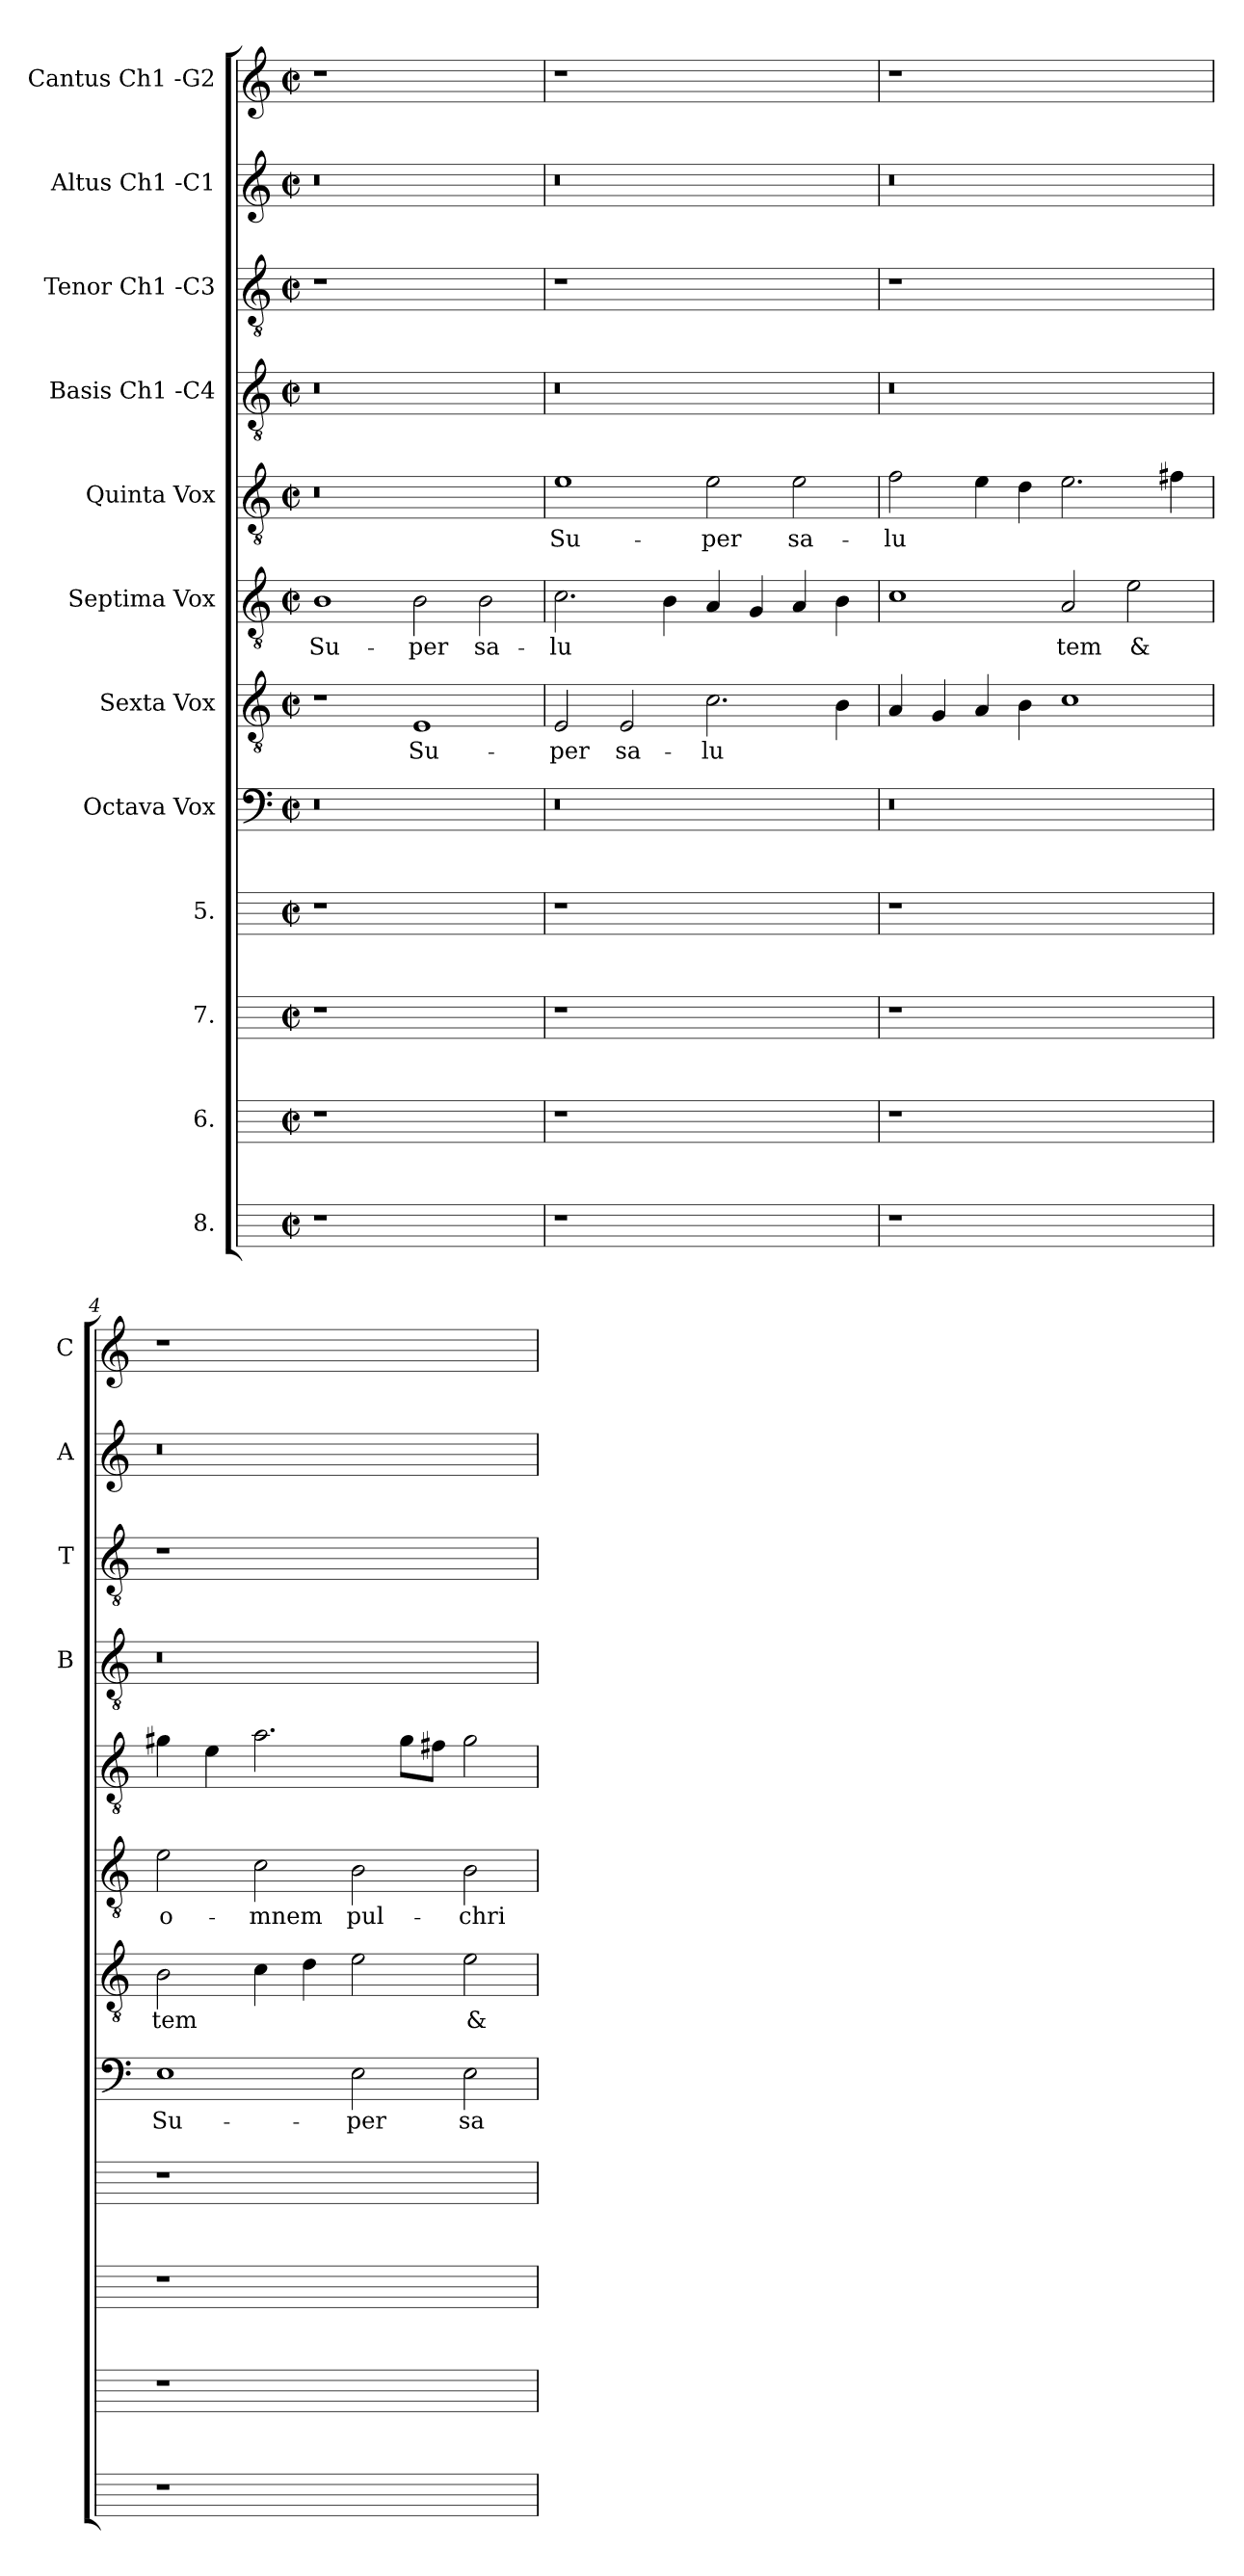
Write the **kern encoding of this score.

**kern	**kern	**kern	**kern	**kern	**text	**kern	**text	**kern	**text	**kern	**text	**kern	**kern	**kern	**kern
*part12	*part11	*part10	*part9	*part8	*part8	*part7	*part7	*part6	*part6	*part5	*part5	*part4	*part3	*part2	*part1
*staff12	*staff11	*staff10	*staff9	*staff8	*staff8	*staff7	*staff7	*staff6	*staff6	*staff5	*staff5	*staff4	*staff3	*staff2	*staff1
*I"8.	*I"6.	*I"7.	*I"5.	*I"Octava  Vox	*	*I"Sexta  Vox	*	*I"Septima  Vox	*	*I"Quinta  Vox	*	*I"Basis  Ch1 -C4	*I"Tenor  Ch1 -C3	*I"Altus  Ch1 -C1	*I"Cantus  Ch1 -G2
*	*	*	*	*	*	*	*	*	*	*	*	*I'B	*I'T	*I'A	*I'C
!!LO:PB:g=z
*stria5	*stria5	*stria5	*stria5	*stria5	*	*stria5	*	*stria5	*	*stria5	*	*stria5	*stria5	*stria5	*stria5
*	*	*	*	*clefF4	*	*clefGv2	*	*clefGv2	*	*clefGv2	*	*clefGv2	*clefGv2	*clefG2	*clefG2
*k[]	*k[]	*k[]	*k[]	*k[]	*	*k[]	*	*k[]	*	*k[]	*	*k[]	*k[]	*k[]	*k[]
*C:	*C:	*C:	*C:	*C:	*	*C:	*	*C:	*	*C:	*	*C:	*C:	*C:	*C:
*M2/2	*M2/2	*M2/2	*M2/2	*M2/2	*	*M2/2	*	*M2/2	*	*M2/2	*	*M2/2	*M2/2	*M2/2	*M2/2
*met(c|)	*met(c|)	*met(c|)	*met(c|)	*met(c|)	*	*met(c|)	*	*met(c|)	*	*met(c|)	*	*met(c|)	*met(c|)	*met(c|)	*met(c|)
=1	=1	=1	=1	=1	=1	=1	=1	=1	=1	=1	=1	=1	=1	=1	=1
!	!	!	!	!	!	!	!	!	!LO:LY:b:cj	!	!	!	!	!	!
1r	1r	1r	1r	0r	.	1r	.	1B	Su-	0r	.	0r	1r	0r	1r
!	!	!	!	!	!	!	!LO:LY:b:cj	!	!LO:LY:b:cj	!	!	!	!	!	!
1ryy	1ryy	1ryy	1ryy	.	.	1E	Su-	2B\	-per	.	.	.	1ryy	.	1ryy
!	!	!	!	!	!	!	!	!	!LO:LY:b:cj	!	!	!	!	!	!
.	.	.	.	.	.	.	.	2B\	sa-	.	.	.	.	.	.
=2	=2	=2	=2	=2	=2	=2	=2	=2	=2	=2	=2	=2	=2	=2	=2
!	!	!	!	!	!	!	!LO:LY:b:cj	!	!LO:LY:b:cj	!	!LO:LY:b:cj	!	!	!	!
1r	1r	1r	1r	0r	.	2E/	-per	2.c\	-lu-	1e	Su-	0r	1r	0r	1r
!	!	!	!	!	!	!	!LO:LY:b:cj	!	!	!	!	!	!	!	!
.	.	.	.	.	.	2E/	sa-	.	.	.	.	.	.	.	.
!	!	!	!	!	!	!	!	!	!LO:LY:b:cj	!	!	!	!	!	!
.	.	.	.	.	.	.	.	4B\	--	.	.	.	.	.	.
!	!	!	!	!	!	!	!LO:LY:b:cj	!	!LO:LY:b:cj	!	!LO:LY:b:cj	!	!	!	!
1ryy	1ryy	1ryy	1ryy	.	.	2.c\	-lu-	4A/	--	2e\	-per	.	1ryy	.	1ryy
!	!	!	!	!	!	!	!	!	!LO:LY:b:cj	!	!	!	!	!	!
.	.	.	.	.	.	.	.	4G/	--	.	.	.	.	.	.
!	!	!	!	!	!	!	!	!	!LO:LY:b:cj	!	!LO:LY:b:cj	!	!	!	!
.	.	.	.	.	.	.	.	4A/	--	2e\	sa-	.	.	.	.
!	!	!	!	!	!	!	!LO:LY:b:cj	!	!LO:LY:b:cj	!	!	!	!	!	!
.	.	.	.	.	.	4B\	--	4B\	--	.	.	.	.	.	.
=3	=3	=3	=3	=3	=3	=3	=3	=3	=3	=3	=3	=3	=3	=3	=3
!	!	!	!	!	!	!	!LO:LY:b:cj	!	!LO:LY:b:cj	!	!LO:LY:b:cj	!	!	!	!
1r	1r	1r	1r	0r	.	4A/	--	1c	--	2f\	-lu-	0r	1r	0r	1r
!	!	!	!	!	!	!	!LO:LY:b:cj	!	!	!	!	!	!	!	!
.	.	.	.	.	.	4G/	--	.	.	.	.	.	.	.	.
!	!	!	!	!	!	!	!LO:LY:b:cj	!	!	!	!LO:LY:b:cj	!	!	!	!
.	.	.	.	.	.	4A/	--	.	.	4e\	--	.	.	.	.
!	!	!	!	!	!	!	!LO:LY:b:cj	!	!	!	!LO:LY:b:cj	!	!	!	!
.	.	.	.	.	.	4B\	--	.	.	4d\	--	.	.	.	.
!	!	!	!	!	!	!	!LO:LY:b:cj	!	!LO:LY:b:cj	!	!LO:LY:b:cj	!	!	!	!
1ryy	1ryy	1ryy	1ryy	.	.	1c	--	2A/	-tem	2.e\	--	.	1ryy	.	1ryy
!	!	!	!	!	!	!	!	!	!LO:LY:b:cj	!	!	!	!	!	!
.	.	.	.	.	.	.	.	2e\	&	.	.	.	.	.	.
!	!	!	!	!	!	!	!	!	!	!	!LO:LY:b:cj	!	!	!	!
.	.	.	.	.	.	.	.	.	.	4f#X\	--	.	.	.	.
=4	=4	=4	=4	=4	=4	=4	=4	=4	=4	=4	=4	=4	=4	=4	=4
!	!	!	!	!	!LO:LY:b:cj	!	!LO:LY:b:cj	!	!LO:LY:b:cj	!	!LO:LY:b:cj	!	!	!	!
1r	1r	1r	1r	1E	Su-	2B\	-tem	2e\	o-	4g#X\	--	0r	1r	0r	1r
!	!	!	!	!	!	!	!	!	!	!	!LO:LY:b:cj	!	!	!	!
.	.	.	.	.	.	.	.	.	.	4e\	--	.	.	.	.
!	!	!	!	!	!	!	!LO:LY:b:cj	!	!LO:LY:b:cj	!	!LO:LY:b:cj	!	!	!	!
.	.	.	.	.	.	4c\	.	2c\	-mnem	2.a\	--	.	.	.	.
!	!	!	!	!	!	!	!LO:LY:b:cj	!	!	!	!	!	!	!	!
.	.	.	.	.	.	4d\	.	.	.	.	.	.	.	.	.
!	!	!	!	!	!LO:LY:b:cj	!	!LO:LY:b:cj	!	!LO:LY:b:cj	!	!	!	!	!	!
1ryy	1ryy	1ryy	1ryy	2E\	-per	2e\	.	2B\	pul-	.	.	.	1ryy	.	1ryy
!	!	!	!	!	!	!	!	!	!	!	!LO:LY:b:cj	!	!	!	!
.	.	.	.	.	.	.	.	.	.	8g#\L	--	.	.	.	.
!	!	!	!	!	!	!	!	!	!	!	!LO:LY:b:cj	!	!	!	!
.	.	.	.	.	.	.	.	.	.	8f#X\J	--	.	.	.	.
!	!	!	!	!	!LO:LY:b:cj	!	!LO:LY:b:cj	!	!LO:LY:b:cj	!	!LO:LY:b:cj	!	!	!	!
.	.	.	.	2E\	sa-	2e\	&	2B\	-chri-	2g#\	--	.	.	.	.
=	=	=	=	=	=	=	=	=	=	=	=	=	=	=	=
*-	*-	*-	*-	*-	*-	*-	*-	*-	*-	*-	*-	*-	*-	*-	*-
